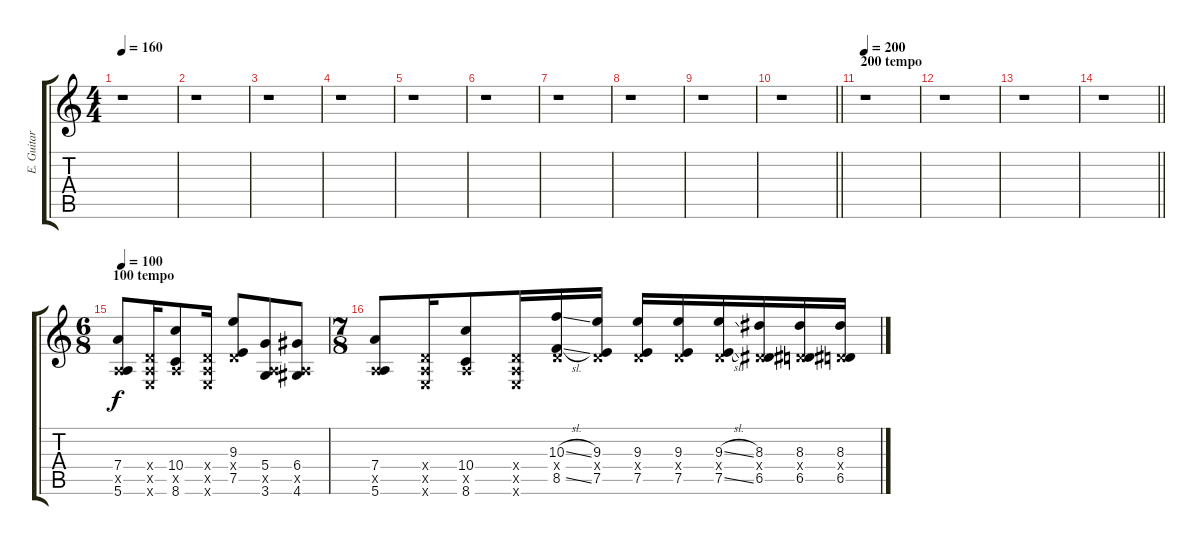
\track ("E. Guitar II" "E. Guitar ") {instrument overdrivenguitar}
\staff {score tabs}
\tuning (E4 B3 G3 D3 A2 E2) {hide}
\ts (4 4)
\tempo 160
\clef g2
\ks c
r.1{dy f} |
r.1 |
r.1 |
r.1 |
r.1 |
r.1 |
r.1 |
r.1 |
r.1 |
\barLineRight lightlight
r.1 |
\section ("" "200 tempo")
\tempo 200
r.1 |
r.1 |
r.1 |
\barLineRight lightlight
r.1 |
\ts (6 8)
\section ("" "100 tempo")
\tempo 100
(7.4 0.5{x} 5.6).8 (0.4{x} 0.5{x} 0.6{x}).16 (10.4 0.5{x} 8.6).8 (0.4{x} 0.5{x} 0.6{x}).16 (9.3 0.4{x} 7.5).8 (5.4 0.5{x} 3.6).8 (6.4 0.5{x} 4.6).8 |
\ts (7 8)
(7.4 0.5{x} 5.6).8 (0.4{x} 0.5{x} 0.6{x}).16 (10.4 0.5{x} 8.6).8 (0.4{x} 0.5{x} 0.6{x}).16 (10.3{sl} 0.4{x} 8.5{sl}).16 (9.3 0.4{x} 7.5).16 (9.3 0.4{x} 7.5).16 (9.3 0.4{x} 7.5).16 (9.3{sl} 0.4{x} 7.5{sl}).16 (8.3 0.4{x} 6.5).16 (8.3 0.4{x} 6.5).16 (8.3 0.4{x} 6.5).16
